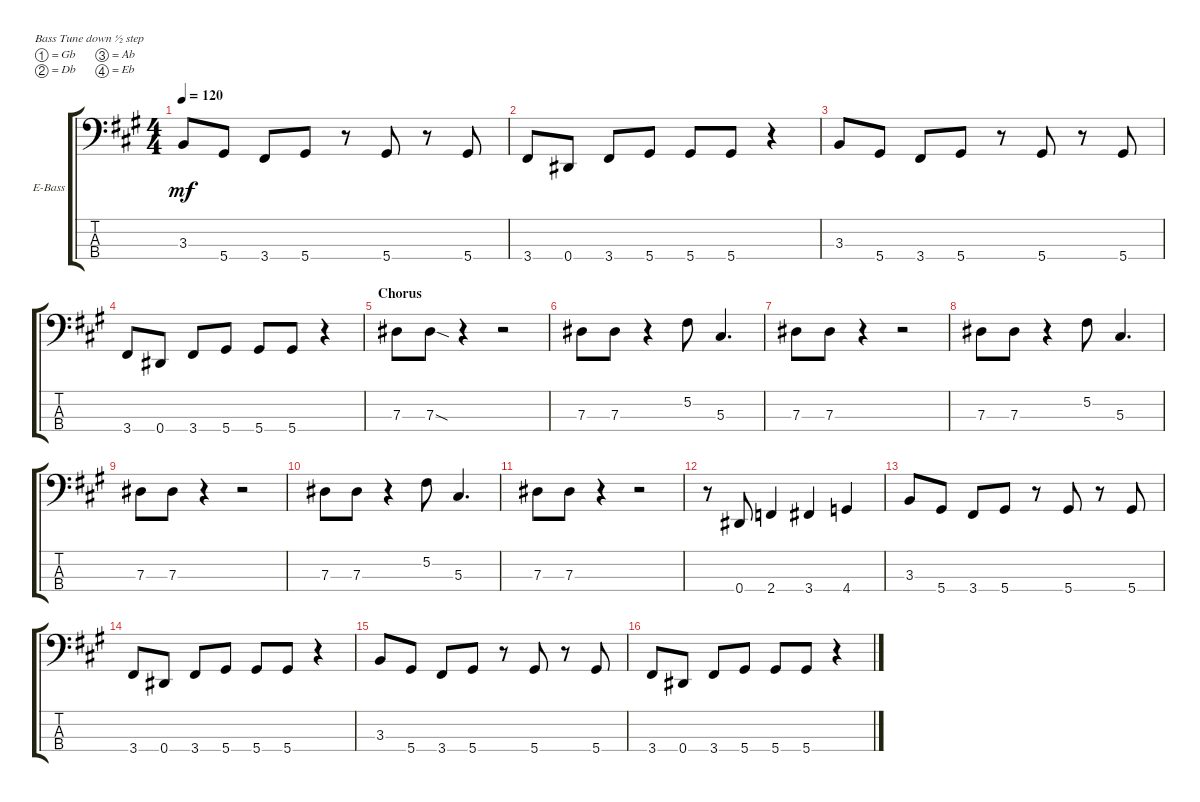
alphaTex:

\defaultSystemsLayout 4
\bracketExtendMode groupsimilarinstruments
\firstSystemTrackNameOrientation horizontal
\otherSystemsTrackNameOrientation horizontal
\track ("GENE SIMMONS" "E-Bass") {mute instrument electricbassfinger}
\staff {score tabs}
\tuning (Gb2 Db2 Ab1 Eb1)
\ts (4 4)
\tempo 120
\clef f4
\ks a
3.3.8{dy mf} 5.4.8 3.4.8 5.4.8 r.8 5.4.8 r.8 5.4.8 |
3.4.8 0.4.8 3.4.8 5.4.8 5.4.8 5.4.8 r.4 |
3.3.8 5.4.8 3.4.8 5.4.8 r.8 5.4.8 r.8 5.4.8 |
3.4.8 0.4.8 3.4.8 5.4.8 5.4.8 5.4.8 r.4 |
\section ("" "Chorus")
7.3.8 7.3{sod}.8 r.4 r.2 |
7.3.8 7.3.8 r.4 5.2.8 5.3.4{d} |
7.3.8 7.3.8 r.4 r.2 |
7.3.8 7.3.8 r.4 5.2.8 5.3.4{d} |
7.3.8 7.3.8 r.4 r.2 |
7.3.8 7.3.8 r.4 5.2.8 5.3.4{d} |
7.3.8 7.3.8 r.4 r.2 |
r.8 0.4.8 2.4.4 3.4.4 4.4.4 |
3.3.8 5.4.8 3.4.8 5.4.8 r.8 5.4.8 r.8 5.4.8 |
3.4.8 0.4.8 3.4.8 5.4.8 5.4.8 5.4.8 r.4 |
3.3.8 5.4.8 3.4.8 5.4.8 r.8 5.4.8 r.8 5.4.8 |
3.4.8 0.4.8 3.4.8 5.4.8 5.4.8 5.4.8 r.4
